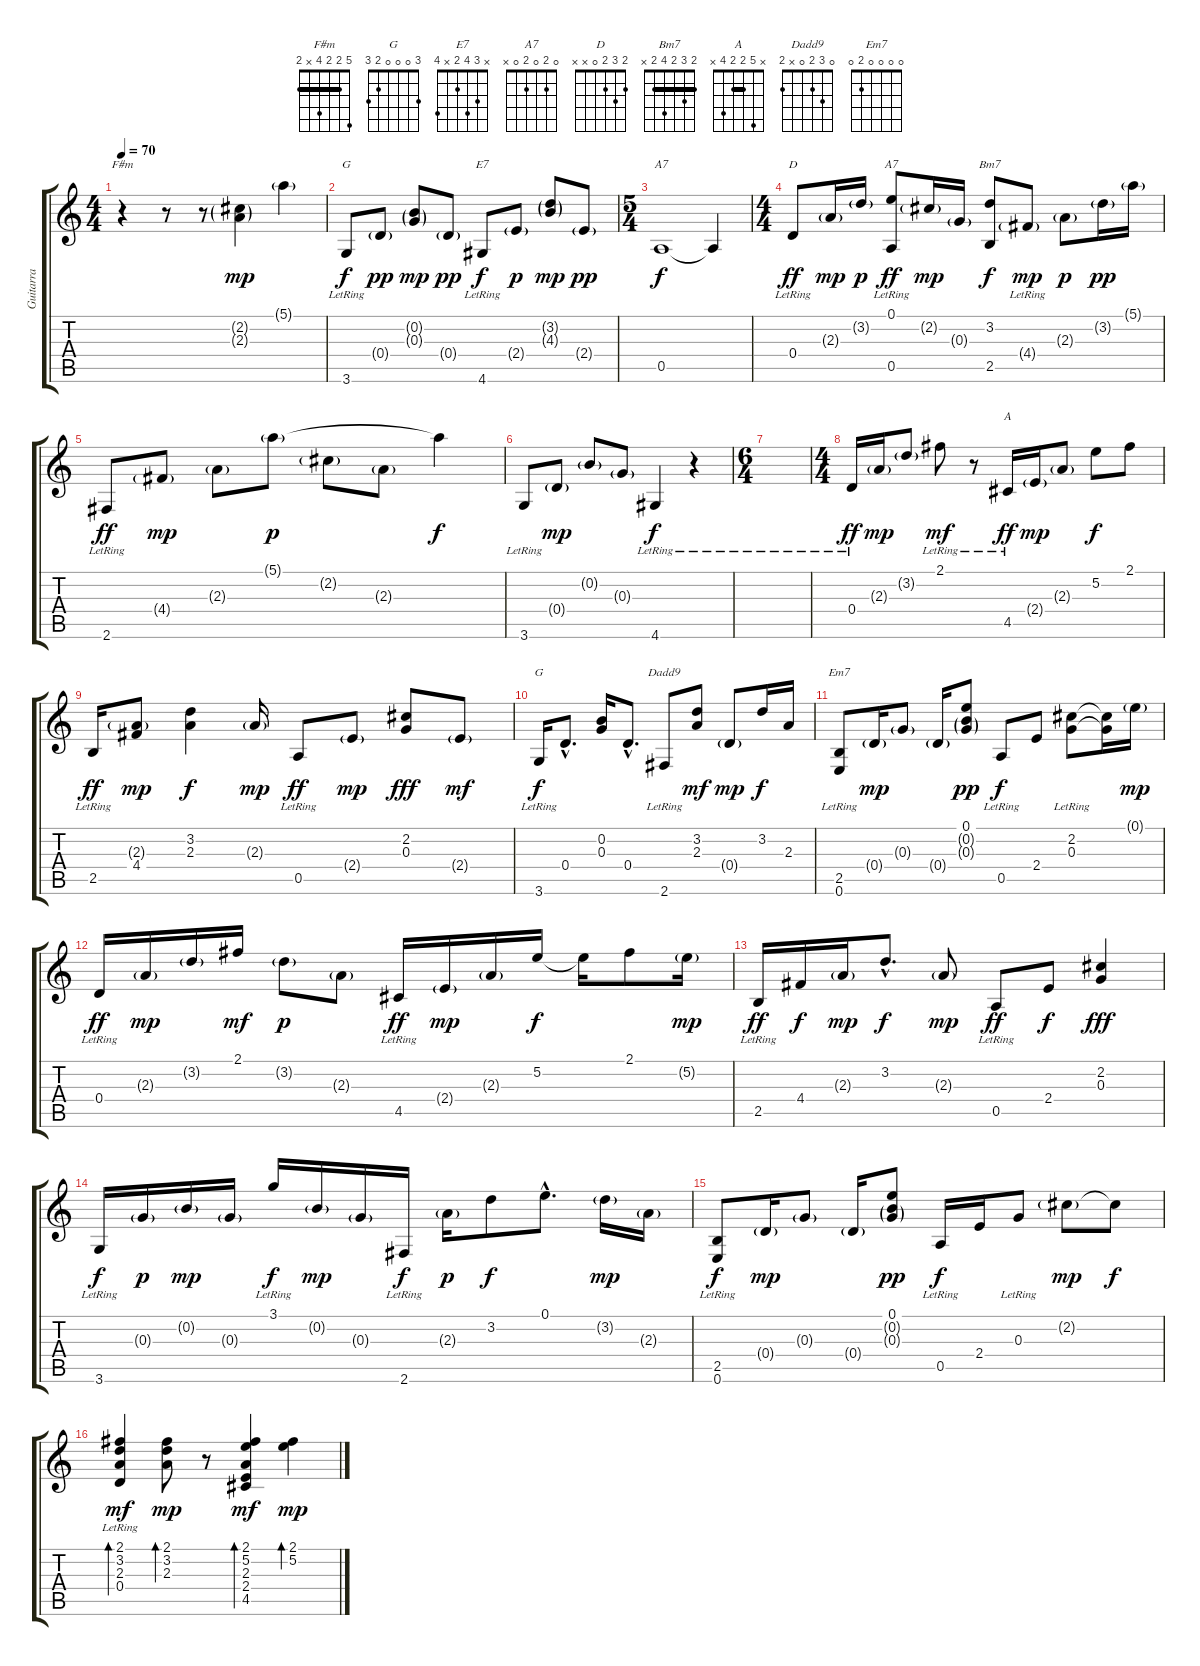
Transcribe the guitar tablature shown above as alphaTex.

\track ("Guitarra" "Guitarra") {instrument acousticguitarnylon}
\staff {score tabs}
\tuning (E4 B3 G3 D3 A2 E2) {hide}
\chord ("F#m" 5 2 2 4 x 2) {barre 2}
\chord ("G" x 0 0 0 2 3)
\chord ("E7" x 3 4 2 x 4)
\chord ("A7" x 2 0 2 0 x)
\chord ("D" 2 3 2 0 x x)
\chord ("A7" 0 2 0 2 0 x)
\chord ("Bm7" 2 3 2 4 2 x) {barre 2}
\chord ("A" x 5 2 2 4 x) {barre 2}
\chord ("G" 3 0 0 0 2 3)
\chord ("Dadd9" 0 3 2 0 x 2)
\chord ("Em7" 0 0 0 0 2 0)
\ts (4 4)
\tempo 70
\clef g2
\ks c
r.4{ch "F#m" dy p} r.8 r.8 (2.2{g} 2.3{g}).4{dy mp} 5.1{g}.4 |
3.6{lr}.8{ch "G" dy f} 0.4{g}.8{dy pp} (0.2{g} 0.3{g}).8{dy mp} 0.4{g}.8{dy pp} 4.6{lr}.8{ch "E7" dy f} 2.4{g}.8{dy p} (3.2{g} 4.3{g}).8{dy mp} 2.4{g}.8{dy pp} |
\ts (5 4)
0.5.1{ch "A7" dy f} 0.5{t}.4 |
\ts (4 4)
0.4{lr}.8{ch "D" dy ff} 2.3{g}.16{dy mp} 3.2{g}.16{dy p} (0.1 0.5{lr}).8{ch "A7" dy ff} 2.2{g}.16{dy mp} 0.3{g}.16 (3.2 2.5).8{ch "Bm7" dy f} 4.4{g lr}.8{dy mp} 2.3{g}.8{dy p} 3.2{g}.16{dy pp} 5.1{g}.16 |
2.6{lr}.8{dy ff} 4.4{g}.8{dy mp} 2.3{g}.8 5.1{g}.8{dy p} 2.2{g}.8 2.3{g}.8 5.1{t}.4{dy f} |
3.6{lr}.8 0.4{g}.8{dy mp} 0.2{g}.8 0.3{g}.8 4.6{lr}.4{dy f} r.4 |
\ts (6 4)
|
\ts (4 4)
0.4{lr}.16{dy ff} 2.3{g}.16{dy mp} 3.2{g}.8 2.1{lr}.8{dy mf} r.8 4.5{lr}.16{ch "A" dy ff} 2.4{g}.16{dy mp} 2.3{g}.8 5.2.8{dy f} 2.1.8 |
2.5{lr}.16{dy ff} (2.3{g} 4.4).8{dy mp} (3.2 2.3).4{dy f} 2.3{g}.16{dy mp} 0.5{lr}.8{dy ff} 2.4{g}.8{dy mp} (2.2 0.3).8{dy fff} 2.4{g}.8{dy mf} |
3.6{lr}.16{ch "G" dy f} 0.4{hac}.8{d} (0.2 0.3).16 0.4{hac}.8{d} 2.6{lr}.8{ch "Dadd9"} (3.2 2.3).8{dy mf} 0.4{g}.8{dy mp} 3.2.16{dy f} 2.3.16 |
(2.5{lr} 0.6{lr}).8{ch "Em7"} 0.4{g}.16{dy mp} 0.3{g}.8 0.4{g}.16 (0.1 0.2{g} 0.3{g}).8{dy pp} 0.5{lr}.8{dy f} 2.4.8 (2.2 0.3{lr}).8 (2.2{t} 0.3{t}).16 0.1{g}.16{dy mp} |
0.4{lr}.16{dy ff} 2.3{g}.16{dy mp} 3.2{g}.16 2.1.16{dy mf} 3.2{g}.8{dy p} 2.3{g}.8 4.5{lr}.16{dy ff} 2.4{g}.16{dy mp} 2.3{g}.16 5.2.16{dy f} 5.2{t}.16 2.1.8 5.2{g}.16{dy mp} |
2.5{lr}.16{dy ff} 4.4.16{dy f} 2.3{g}.16{dy mp} 3.2{hac}.8{d dy f} 2.3{g}.8{dy mp} 0.5{lr}.8{dy ff} 2.4.8{dy f} (2.2 0.3).4{dy fff} |
3.6{lr}.16{dy f} 0.3{g}.16{dy p} 0.2{g}.16{dy mp} 0.3{g}.16 3.1{lr}.16{dy f} 0.2{g}.16{dy mp} 0.3{g}.16 2.6{lr}.16{dy f} 2.3{g}.16{dy p} 3.2.8{dy f} 0.1{hac}.8{d} 3.2{g}.16{dy mp} 2.3{g}.16 |
(2.5{lr} 0.6{lr}).8{dy f} 0.4{g}.16{dy mp} 0.3{g}.8 0.4{g}.16 (0.1 0.2{g} 0.3{g}).8{dy pp} 0.5{lr}.16{dy f} 2.4.16 0.3{lr}.8 2.2{g}.8{dy mp} 2.2{t}.8{dy f} |
(2.1 3.2 2.3 0.4{lr}).4{bd 60 dy mf} (2.1 3.2 2.3).8{bd 30 dy mp} r.8 (2.1 5.2 2.3 2.4 4.5).4{bd 60 dy mf} (2.1 5.2).4{bd 30 dy mp}
